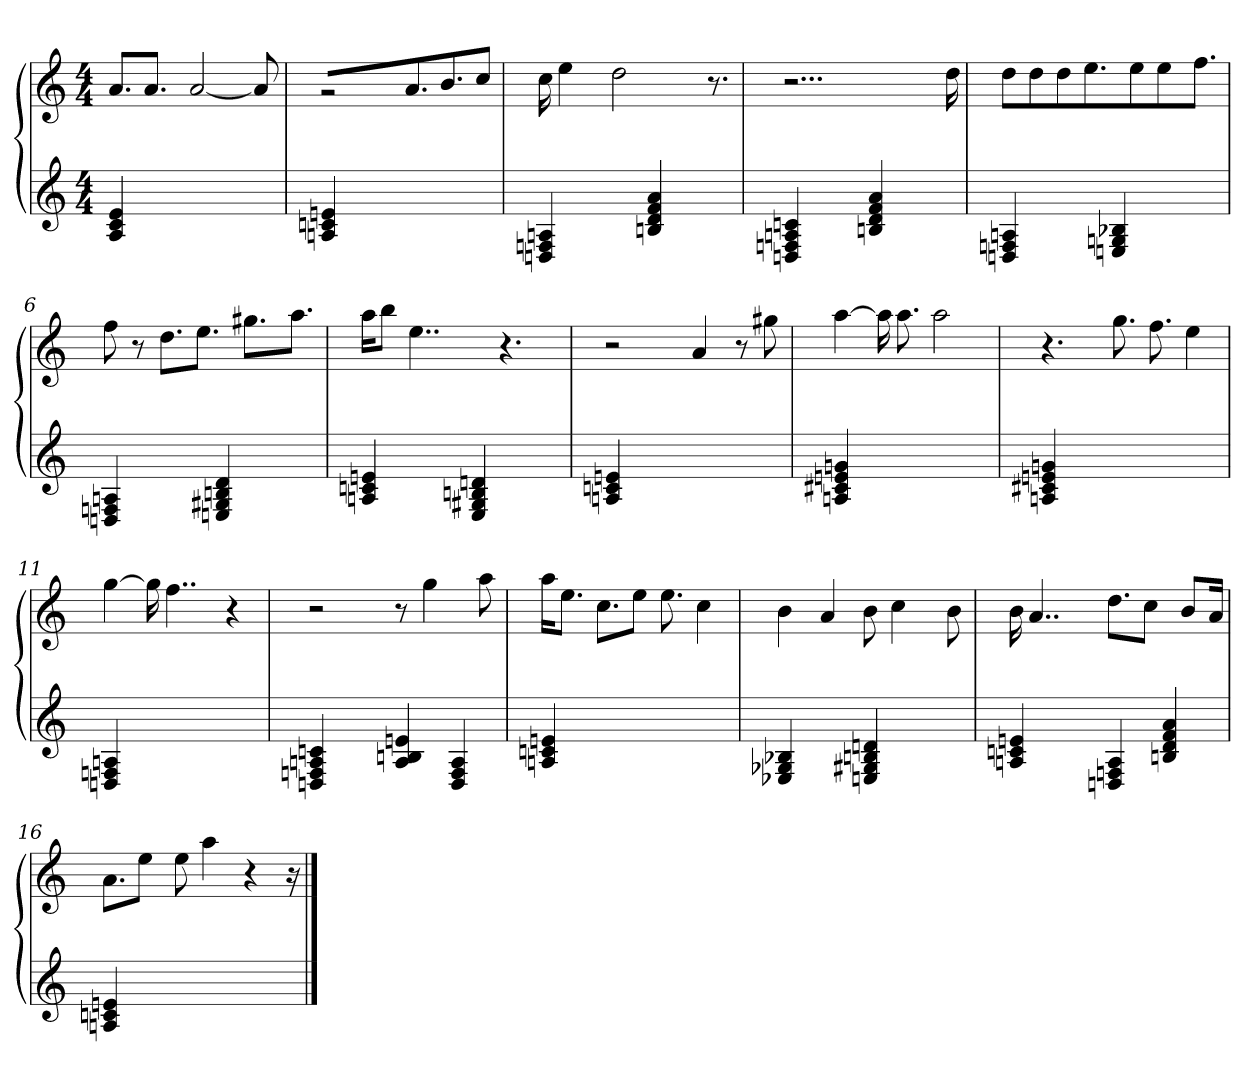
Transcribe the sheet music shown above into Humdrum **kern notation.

**kern	**kern
*part2	*part1
*staff2	*staff1
*clefG2	*clefG2
*M4/4	*M4/4
*MM168	*MM168
=1	=1
4A 4c 4e	8.a/L
.	8.a/J
2.ryy	.
.	[2a
.	8a]
=2	=2
4An 4cn 4en	2r
2.ryy	.
.	8.a/L
.	8.b/J
.	8ccJ
=3	=3
4Dn 4Fn 4An	16cc
.	4ee
4ryy	.
.	2dd
4Bn 4d 4f 4a	.
4ryy	.
.	8.r
=4	=4
4Dn 4Fn 4An 4cn	2...r
4ryy	.
4Bn 4d 4f 4a	.
4ryy	.
.	16dd
=5	=5
4Dn 4Fn 4An	8dd\L
.	8dd\J
4ryy	8dd\L
.	8.ee\J
4En 4Gn 4B-X	.
.	8ee\L
.	8ee\J
4ryy	.
.	8.ffJ
=6	=6
4Dn 4Fn 4An	8ff
.	8r
4ryy	8.dd\L
.	8.ee\J
4En 4G#X 4Bn 4d	.
.	8.gg#X\L
4ryy	.
.	8.aa\J
=7	=7
4An 4cn 4en	16aa\KL
.	8bb\J
.	4..ee
4ryy	.
4E 4G#X 4Bn 4dn	.
.	4.r
4ryy	.
=8	=8
4An 4cn 4en	2r
2.ryy	.
.	4a
.	8r
.	8gg#X
=9	=9
4An 4c#X 4en 4gn	[4aa
2.ryy	16aa]
.	8.aa
.	2aa
=10	=10
4An 4c#X 4en 4gn	4.r
2.ryy	.
.	8.gg
.	8.ff
.	4ee
=11	=11
4Dn 4Fn 4An	[4gg
2.ryy	16gg]
.	4..ff
.	4r
=12	=12
4Dn 4Fn 4An 4cn	2r
4ryy	.
4A 4Bn 4en	8r
.	4gg
4D 4F 4A	.
.	8aa
=13	=13
4An 4cn 4en	16aa\KL
.	8.ee\J
2.ryy	8.cc\L
.	8ee\J
.	8.ee
.	4cc
=14	=14
4E-X 4G-X 4B-X	4b
4ryy	4a
4En 4G#X 4Bn 4dn	8b
.	4cc
4ryy	.
.	8b
=15	=15
4An 4cn 4en	16b
.	4..a
4ryy	.
4Dn 4Fn 4A	8.dd\L
.	8cc\J
4Bn 4d 4f 4a	.
.	8b/L
.	16a/Jk
=16	=16
4An 4cn 4en	8.a\L
.	8ee\J
2.ryy	.
.	8ee
.	4aa
.	4r
.	16r
==	==
*-	*-
